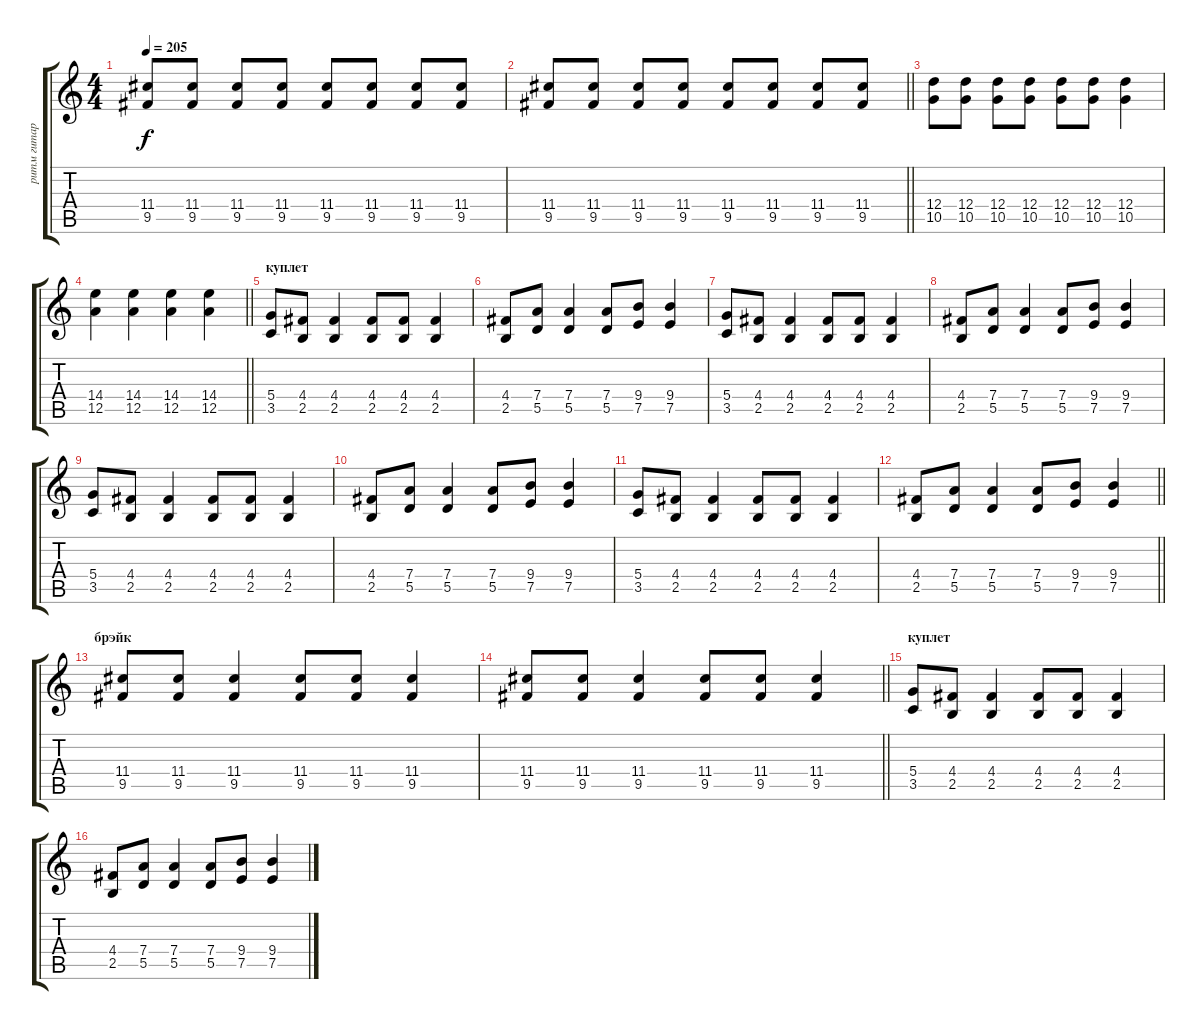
\track ("ритм гитара" "ритм гитар") {instrument overdrivenguitar}
\staff {score tabs}
\tuning (E4 B3 G3 D3 A2 E2) {hide}
\ts (4 4)
\tempo 205
\clef g2
\ks c
(11.4 9.5).8{dy f} (11.4 9.5).8 (11.4 9.5).8 (11.4 9.5).8 (11.4 9.5).8 (11.4 9.5).8 (11.4 9.5).8 (11.4 9.5).8 |
\barLineRight lightlight
(11.4 9.5).8 (11.4 9.5).8 (11.4 9.5).8 (11.4 9.5).8 (11.4 9.5).8 (11.4 9.5).8 (11.4 9.5).8 (11.4 9.5).8 |
(12.4 10.5).8 (12.4 10.5).8 (12.4 10.5).8 (12.4 10.5).8 (12.4 10.5).8 (12.4 10.5).8 (12.4 10.5).4 |
\barLineRight lightlight
(14.4 12.5).4 (14.4 12.5).4 (14.4 12.5).4 (14.4 12.5).4 |
\section ("" "куплет")
(5.4 3.5).8 (4.4 2.5).8 (4.4 2.5).4 (4.4 2.5).8 (4.4 2.5).8 (4.4 2.5).4 |
(4.4 2.5).8 (7.4 5.5).8 (7.4 5.5).4 (7.4 5.5).8 (9.4 7.5).8 (9.4 7.5).4 |
(5.4 3.5).8 (4.4 2.5).8 (4.4 2.5).4 (4.4 2.5).8 (4.4 2.5).8 (4.4 2.5).4 |
(4.4 2.5).8 (7.4 5.5).8 (7.4 5.5).4 (7.4 5.5).8 (9.4 7.5).8 (9.4 7.5).4 |
(5.4 3.5).8 (4.4 2.5).8 (4.4 2.5).4 (4.4 2.5).8 (4.4 2.5).8 (4.4 2.5).4 |
(4.4 2.5).8 (7.4 5.5).8 (7.4 5.5).4 (7.4 5.5).8 (9.4 7.5).8 (9.4 7.5).4 |
(5.4 3.5).8 (4.4 2.5).8 (4.4 2.5).4 (4.4 2.5).8 (4.4 2.5).8 (4.4 2.5).4 |
\barLineRight lightlight
(4.4 2.5).8 (7.4 5.5).8 (7.4 5.5).4 (7.4 5.5).8 (9.4 7.5).8 (9.4 7.5).4 |
\section ("" "брэйк")
(11.4 9.5).8 (11.4 9.5).8 (11.4 9.5).4 (11.4 9.5).8 (11.4 9.5).8 (11.4 9.5).4 |
\barLineRight lightlight
(11.4 9.5).8 (11.4 9.5).8 (11.4 9.5).4 (11.4 9.5).8 (11.4 9.5).8 (11.4 9.5).4 |
\section ("" "куплет")
(5.4 3.5).8 (4.4 2.5).8 (4.4 2.5).4 (4.4 2.5).8 (4.4 2.5).8 (4.4 2.5).4 |
(4.4 2.5).8 (7.4 5.5).8 (7.4 5.5).4 (7.4 5.5).8 (9.4 7.5).8 (9.4 7.5).4
